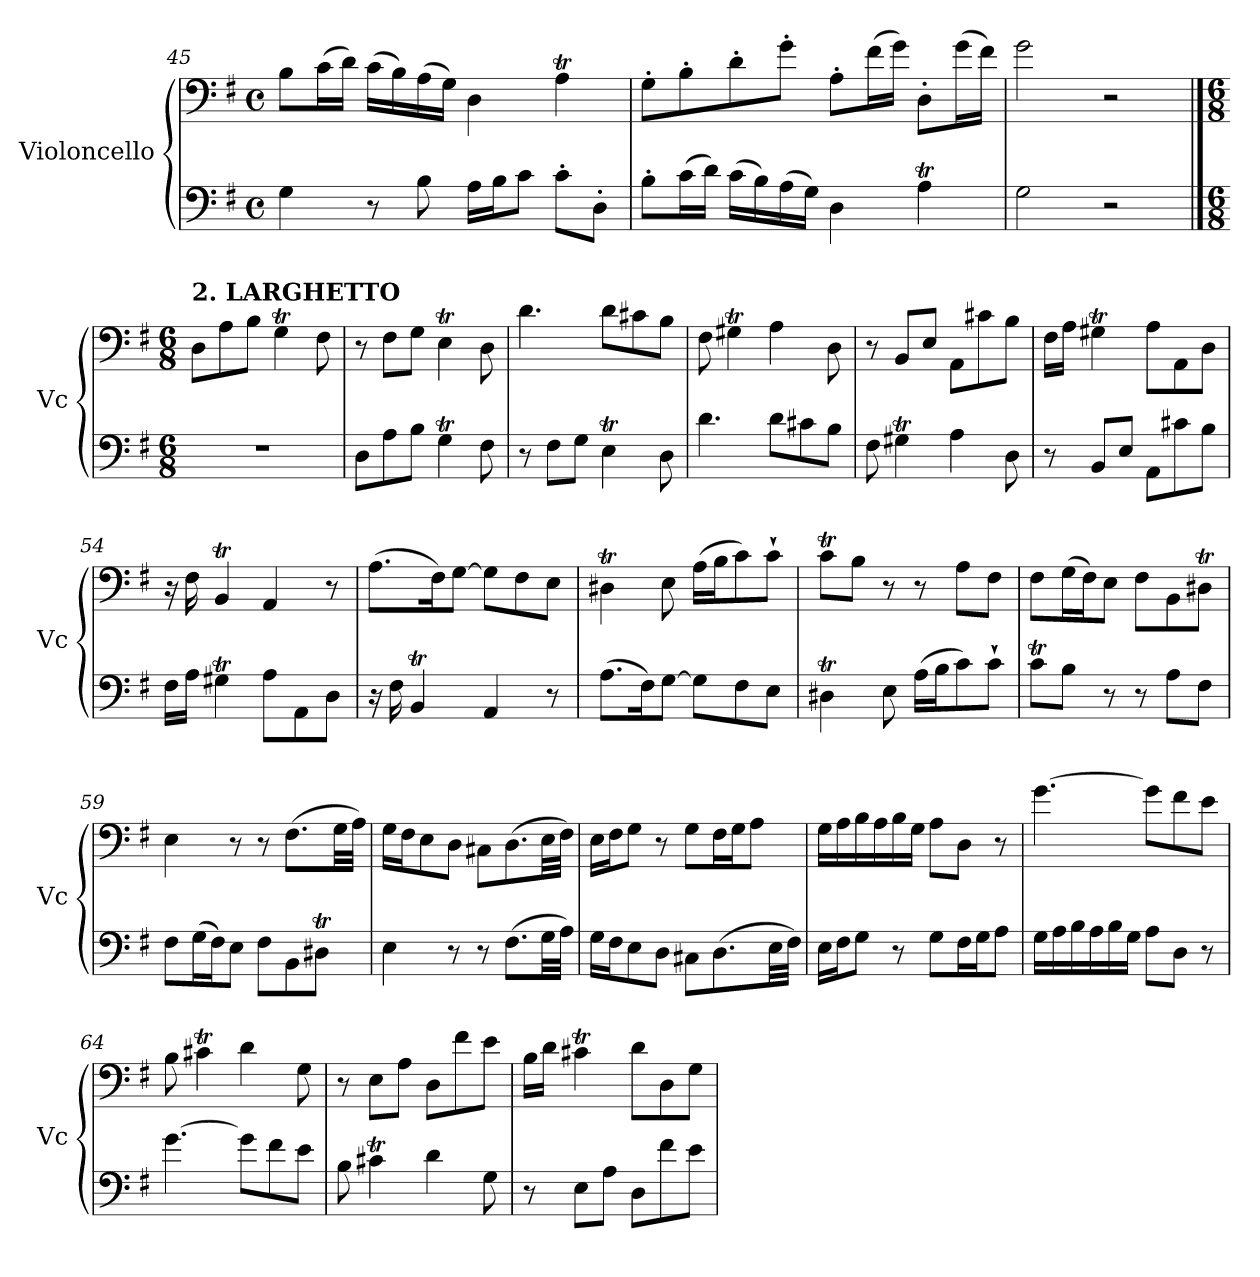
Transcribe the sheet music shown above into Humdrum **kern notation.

**kern	**kern
*part2	*part1
*staff2	*staff1
*I"Violoncello	*I"Violoncello
*I'Vc	*I'Vc
*clefF4	*clefF4
*k[f#]	*k[f#]
*M4/4	*M4/4
*met(c)	*met(c)
=45	=45
4G\	8B\L
.	(>16c\L
.	16d\JJ)
8r	(>16c\LL
.	16B\)
8B\	(>16A\
.	16G\JJ)
16A\LL	4D\
16B\J	.
8c\J	.
8c'\L	4AT\
8D'\J	.
!!LO:LB:g=z
=46	=46
8B'\L	8G'\L
(>16c\L	8B'\
16d\JJ)	.
(>16c\LL	8d'\
16B\)	.
(>16A\	8g'\J
16G\JJ)	.
*	*MM70
4D\	8A'\L
.	(>16f#\L
.	16g\JJ)
4AT\	8D'\L
*	*MM50
.	(>16g\L
.	16f#\JJ)
=47	=47
*	*MM110
2G\	2g\
2r	2r
!!LO:PB:g=z
==48	==48
*M6/8	*M6/8
*	*MM40
!	!LO:TX:B:t=2. LARGHETTO
2.r	8D\L
.	8A\
.	8B\J
.	4GT\
.	8F#\
=49	=49
8D\L	8r
8A\	8F#\L
8B\J	8G\J
4GT\	4ET\
8F#\	8D\
=50	=50
8r	4.d\
8F#\L	.
8G\J	.
4ET\	8d\L
.	8c#X\
8D\	8B\J
=51	=51
4.d\	8F#\
.	4G#Xt\
8d\L	4A\
8c#X\	.
8B\J	8D\
=52	=52
8F#\	8r
4G#Xt\	8BB/L
.	8E/J
4A\	8AA\L
.	8c#X\
8D\	8B\J
!!LO:LB:g=z
=53	=53
8r	16F#\LL
.	16A\JJ
8BB/L	4G#Xt\
8E/J	.
8AA\L	8A\L
8c#X\	8AA\
8B\J	8D\J
=54	=54
16F#\LL	16r
16A\JJ	16F#\
4G#Xt\	4BBt/
8A\L	4AA/
8AA\	.
8D\J	8r
=55	=55
16r	(>8.A\L
16F#\	.
4BBt/	.
.	16F#\K)
.	[8G\J
4AA/	8G\L]
.	8F#\
8r	8E\J
=56	=56
(>8.A\L	4D#Xt\
16F#\K)	.
[8G\J	8E\
8G\L]	(>16A\LL
.	16B\J
8F#\	8c\)
8E\J	8c`\J
!!LO:LB:g=z
=57	=57
4D#Xt\	8cT\L
.	8B\J
8E\	8r
(>16A\LL	8r
16B\J	.
8c\)	8A\L
8c`\J	8F#\J
=58	=58
8cT\L	8F#\L
8B\J	(>16G\L
.	16F#\J)
8r	8E\J
8r	8F#\L
8A\L	8BB\
8F#\J	8D#Xt\J
=59	=59
8F#\L	4E\
(>16G\L	.
16F#\J)	.
8E\J	8r
8F#\L	8r
8BB\	(>8.F#\L
8D#Xt\J	.
.	32G\LL
.	32A\JJJ)
=60	=60
4E\	16G\LL
.	16F#\J
.	8E\
8r	8D\J
8r	8C#X\L
(>8.F#\L	(>8.D\
32G\LL	32E\LL
32A\JJJ)	32F#\JJJ)
!!LO:LB:g=z
=61	=61
16G\LL	16E\LL
16F#\J	16F#\J
8E\	8G\J
8D\J	8r
8C#X\L	8G\L
(>8.D\	16F#\L
.	16G\J
.	8A\J
32E\LL	.
32F#\JJJ)	.
=62	=62
16E\LL	16G\LL
16F#\J	16A\
8G\J	16B\
.	16A\
8r	16B\
.	16G\JJ
8G\L	8A\L
16F#\L	8D\J
16G\J	.
8A\J	8r
=63	=63
16G\LL	[4.g\
16A\	.
16B\	.
16A\	.
16B\	.
16G\JJ	.
8A\L	8g\L]
8D\J	8f#\
8r	8e\J
=64	=64
[4.g\	8B\
.	4c#Xt\
8g\L]	4d\
8f#\	.
8e\J	8G\
!!LO:LB:g=z
=65	=65
8B\	8r
4c#Xt\	8E\L
.	8A\J
4d\	8D\L
.	8f#\
8G\	8e\J
=66	=66
8r	16B\LL
.	16d\JJ
8E\L	4c#Xt\
8A\J	.
8D\L	8d\L
8f#\	8D\
8e\J	8G\J
=	=
*-	*-
